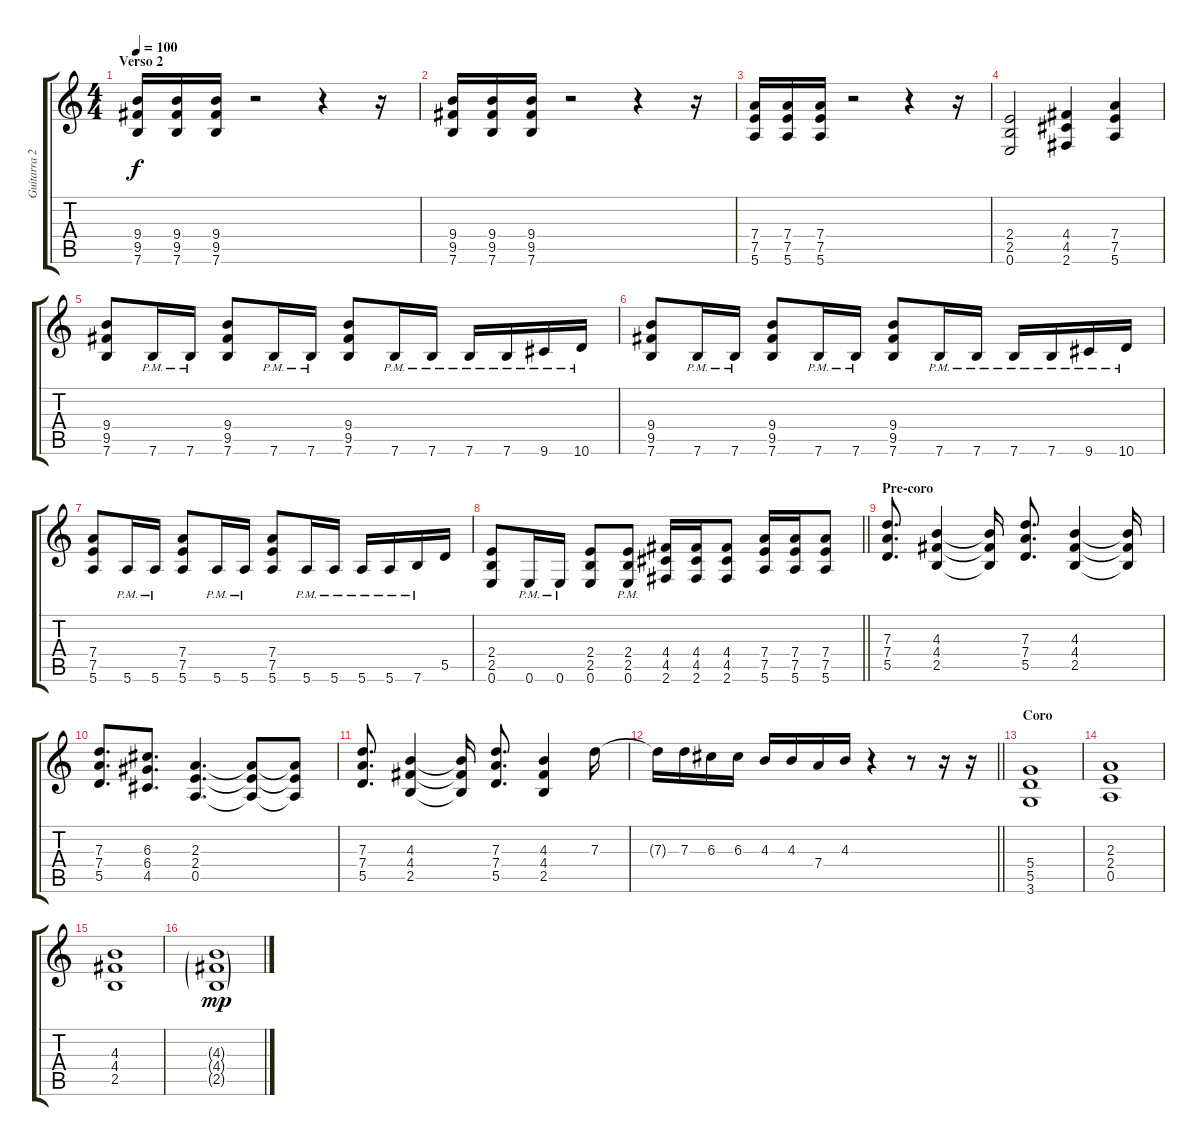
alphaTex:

\track ("Guitarra 2" "Guitarra 2") {instrument distortionguitar}
\staff {score tabs}
\tuning (E4 B3 G3 D3 A2 E2) {hide}
\ts (4 4)
\section ("" "Verso 2")
\tempo 100
\clef g2
\ks c
(9.4 9.5 7.6).16{dy f} (9.4 9.5 7.6).16 (9.4 9.5 7.6).16 r.2 r.4 r.16 |
(9.4 9.5 7.6).16 (9.4 9.5 7.6).16 (9.4 9.5 7.6).16 r.2 r.4 r.16 |
(7.4 7.5 5.6).16 (7.4 7.5 5.6).16 (7.4 7.5 5.6).16 r.2 r.4 r.16 |
(2.4 2.5 0.6).2 (4.4 4.5 2.6).4 (7.4 7.5 5.6).4 |
(9.4 9.5 7.6).8 7.6{pm}.16 7.6{pm}.16 (9.4 9.5 7.6).8 7.6{pm}.16 7.6{pm}.16 (9.4 9.5 7.6).8 7.6{pm}.16 7.6{pm}.16 7.6{pm}.16 7.6{pm}.16 9.6{pm}.16 10.6{pm}.16 |
(9.4 9.5 7.6).8 7.6{pm}.16 7.6{pm}.16 (9.4 9.5 7.6).8 7.6{pm}.16 7.6{pm}.16 (9.4 9.5 7.6).8 7.6{pm}.16 7.6{pm}.16 7.6{pm}.16 7.6{pm}.16 9.6{pm}.16 10.6{pm}.16 |
(7.4 7.5 5.6).8 5.6{pm}.16 5.6{pm}.16 (7.4 7.5 5.6).8 5.6{pm}.16 5.6{pm}.16 (7.4 7.5 5.6).8 5.6{pm}.16 5.6{pm}.16 5.6{pm}.16 5.6{pm}.16 7.6{pm}.16 5.5.16 |
\barLineRight lightlight
(2.4 2.5 0.6).8 0.6{pm}.16 0.6{pm}.16 (2.4 2.5 0.6).8 (2.4 2.5 0.6{pm}).8 (4.4 4.5 2.6).16 (4.4 4.5 2.6).16 (4.4 4.5 2.6).8 (7.4 7.5 5.6).16 (7.4 7.5 5.6).16 (7.4 7.5 5.6).8 |
\section ("" "Pre-coro")
(7.3 7.4 5.5).8{d} (4.3 4.4 2.5).4 (4.3{t} 4.4{t} 2.5{t}).16 (7.3 7.4 5.5).8{d} (4.3 4.4 2.5).4 (4.3{t} 4.4{t} 2.5{t}).16 |
(7.3 7.4 5.5).8{d} (6.3 6.4 4.5).8{d} (2.3 2.4 0.5).4{d} (2.3{t} 2.4{t} 0.5{t}).8 (2.3{t} 2.4{t} 0.5{t}).8 |
(7.3 7.4 5.5).8{d} (4.3 4.4 2.5).4 (4.3{t} 4.4{t} 2.5{t}).16 (7.3 7.4 5.5).8{d} (4.3 4.4 2.5).4 7.3.16 |
\barLineRight lightlight
7.3{t}.16 7.3.16 6.3.16 6.3.16 4.3.16 4.3.16 7.4.16 4.3.16 r.4 r.8 r.16 r.16 |
\section ("" "Coro")
(5.4 5.5 3.6).1 |
(2.3 2.4 0.5).1 |
(4.3 4.4 2.5).1 |
(4.3{g} 4.4{g} 2.5{g}).1{dy mp}
